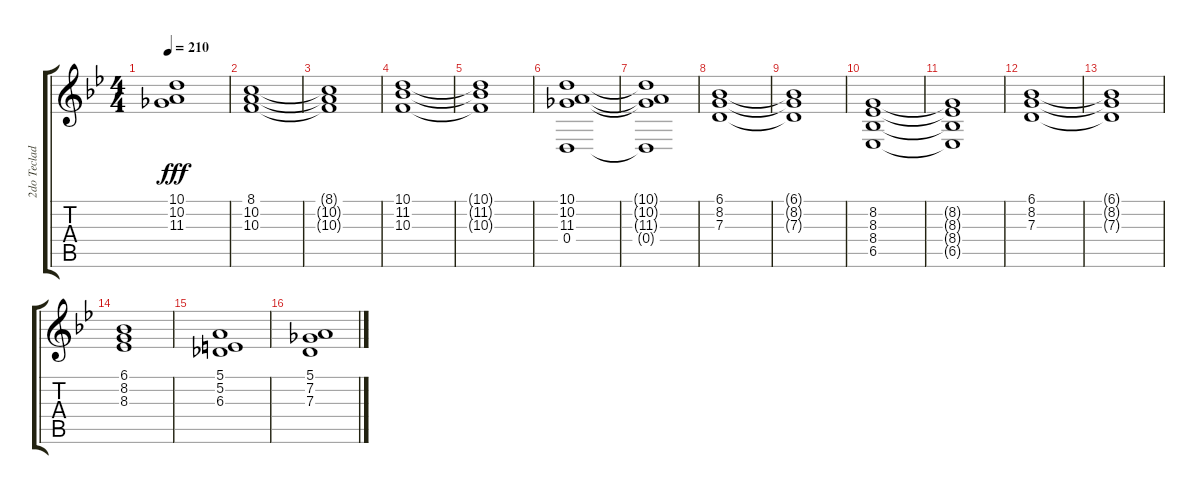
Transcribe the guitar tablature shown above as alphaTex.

\track ("2do Teclado (dual)" "2do Teclad") {instrument choiraahs}
\staff {score tabs}
\tuning (E4 B3 G3 D3 A2 E2) {hide}
\ts (4 4)
\tempo 210
\clef g2
\ks gminor
(10.1 10.2 11.3).1{dy fff} |
(8.1 10.2 10.3).1 |
(8.1{t} 10.2{t} 10.3{t}).1 |
(10.1 11.2 10.3).1 |
(10.1{t} 11.2{t} 10.3{t}).1 |
(10.1 10.2 11.3 0.4).1 |
(10.1{t} 10.2{t} 11.3{t} 0.4{t}).1 |
(6.1 8.2 7.3).1 |
(6.1{t} 8.2{t} 7.3{t}).1 |
(8.2 8.3 8.4 6.5).1 |
(8.2{t} 8.3{t} 8.4{t} 6.5{t}).1 |
(6.1 8.2 7.3).1 |
(6.1{t} 8.2{t} 7.3{t}).1 |
(6.1 8.2 8.3).1 |
(5.1 5.2 6.3).1 |
(5.1 7.2 7.3).1
